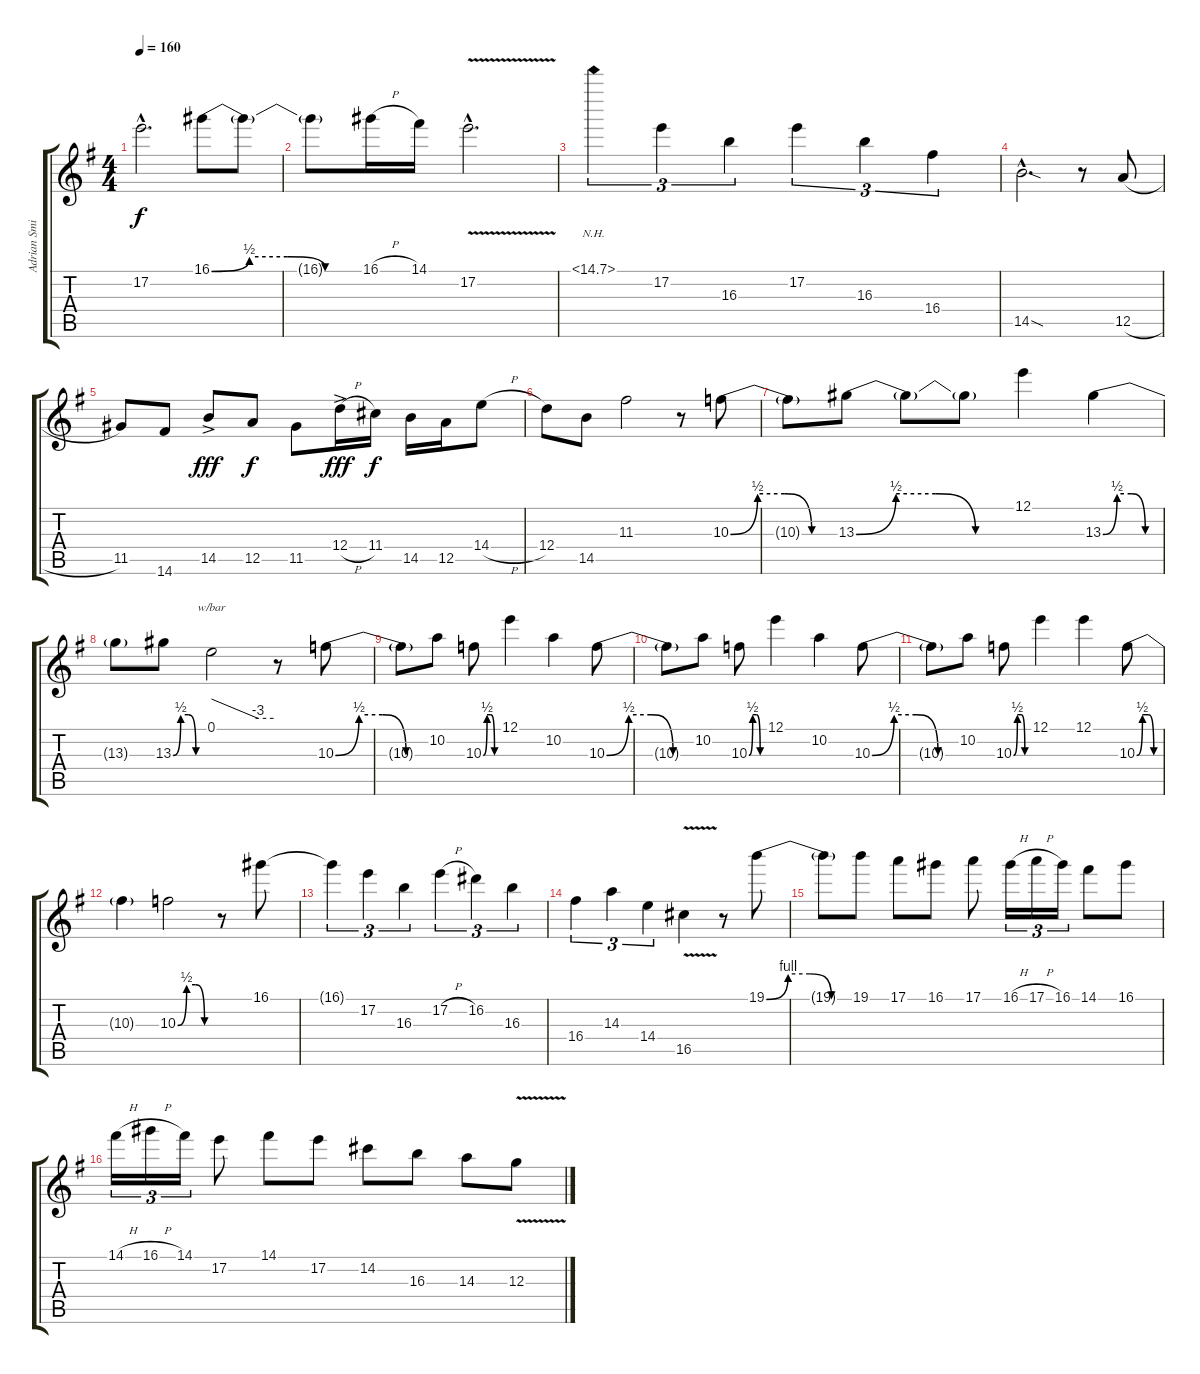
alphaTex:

\track ("Adrian Smith" "Adrian Smi") {instrument distortionguitar}
\staff {score tabs}
\tuning (E4 B3 G3 D3 A2 E2) {hide}
\ts (4 4)
\tempo 160
\clef g2
\ks g
17.2{hac t}.2{d dy f} 16.1{be (custom 0 0 15 2 30 2 45 0 60 0)}.8 16.1{t}.8 |
16.1{t}.8 16.1{h}.16 14.1.16 17.2{v hac}.2{d} |
14.1{nh}.4{tu (3 2)} 17.2.4{tu (3 2)} 16.3.4{tu (3 2)} 17.2.4{tu (3 2)} 16.3.4{tu (3 2)} 16.4.4{tu (3 2)} |
14.5{sod hac}.2{d} r.8 12.5{h}.8 |
11.5.8 14.6.8 14.5{ac}.8{dy fff} 12.5.8{dy f} 11.5.8 12.4{h ac}.16{dy fff} 11.4.16{dy f} 14.5.16 12.5.16 14.4{h}.8 |
12.4.8 14.5.8 11.3.2 r.8 10.3{be (custom 0 0 15 2 30 2 45 0 60 0)}.8 |
10.3{t}.8 13.3{be (custom 0 0 15 2 30 2 45 0 60 0)}.8 13.3{t}.8 13.3{t}.8 12.1.4 13.3{be (custom 0 0 15 2 30 2 45 0 60 0)}.4 |
13.3{t}.8 13.3{be (custom 0 0 15 2 30 2 45 0 60 0)}.8 0.1.2{tbe (custom default 0 0 45 -12 60 -12)} r.8 10.3{be (custom 0 0 15 2 30 2 45 0 60 0)}.8 |
10.3{t}.8 10.2.8 10.3{be (custom 0 0 15 2 30 2 45 0 60 0)}.8 12.1.4 10.2.4 10.3{be (custom 0 0 15 2 30 2 45 0 60 0)}.8 |
10.3{t}.8 10.2.8 10.3{be (custom 0 0 15 2 30 2 45 0 60 0)}.8 12.1.4 10.2.4 10.3{be (custom 0 0 15 2 30 2 45 0 60 0)}.8 |
10.3{t}.8 10.2.8 10.3{be (custom 0 0 15 2 30 2 45 0 60 0)}.8 12.1.4 12.1.4 10.3{be (custom 0 0 15 2 30 2 45 0 60 0)}.8 |
10.3{t}.4 10.3{be (custom 0 0 15 2 30 2 45 0 60 0)}.2 r.8 16.1.8 |
16.1{t}.4{tu (3 2)} 17.2.4{tu (3 2)} 16.3.4{tu (3 2)} 17.2{h}.4{tu (3 2)} 16.2.4{tu (3 2)} 16.3.4{tu (3 2)} |
16.4.4{tu (3 2)} 14.3.4{tu (3 2)} 14.4.4{tu (3 2)} 16.5{v}.4 r.8 19.1{be (custom 0 0 15 4 30 4 45 0 60 0)}.8 |
19.1{t}.8 19.1.8 17.1.8 16.1.8 17.1.8 16.1{h}.16{tu (3 2)} 17.1{h}.16{tu (3 2)} 16.1.16{tu (3 2)} 14.1.8 16.1.8 |
14.1{h}.16{tu (3 2)} 16.1{h}.16{tu (3 2)} 14.1.16{tu (3 2)} 17.2.8 14.1.8 17.2.8 14.2.8 16.3.8 14.3.8 12.3{v}.8
